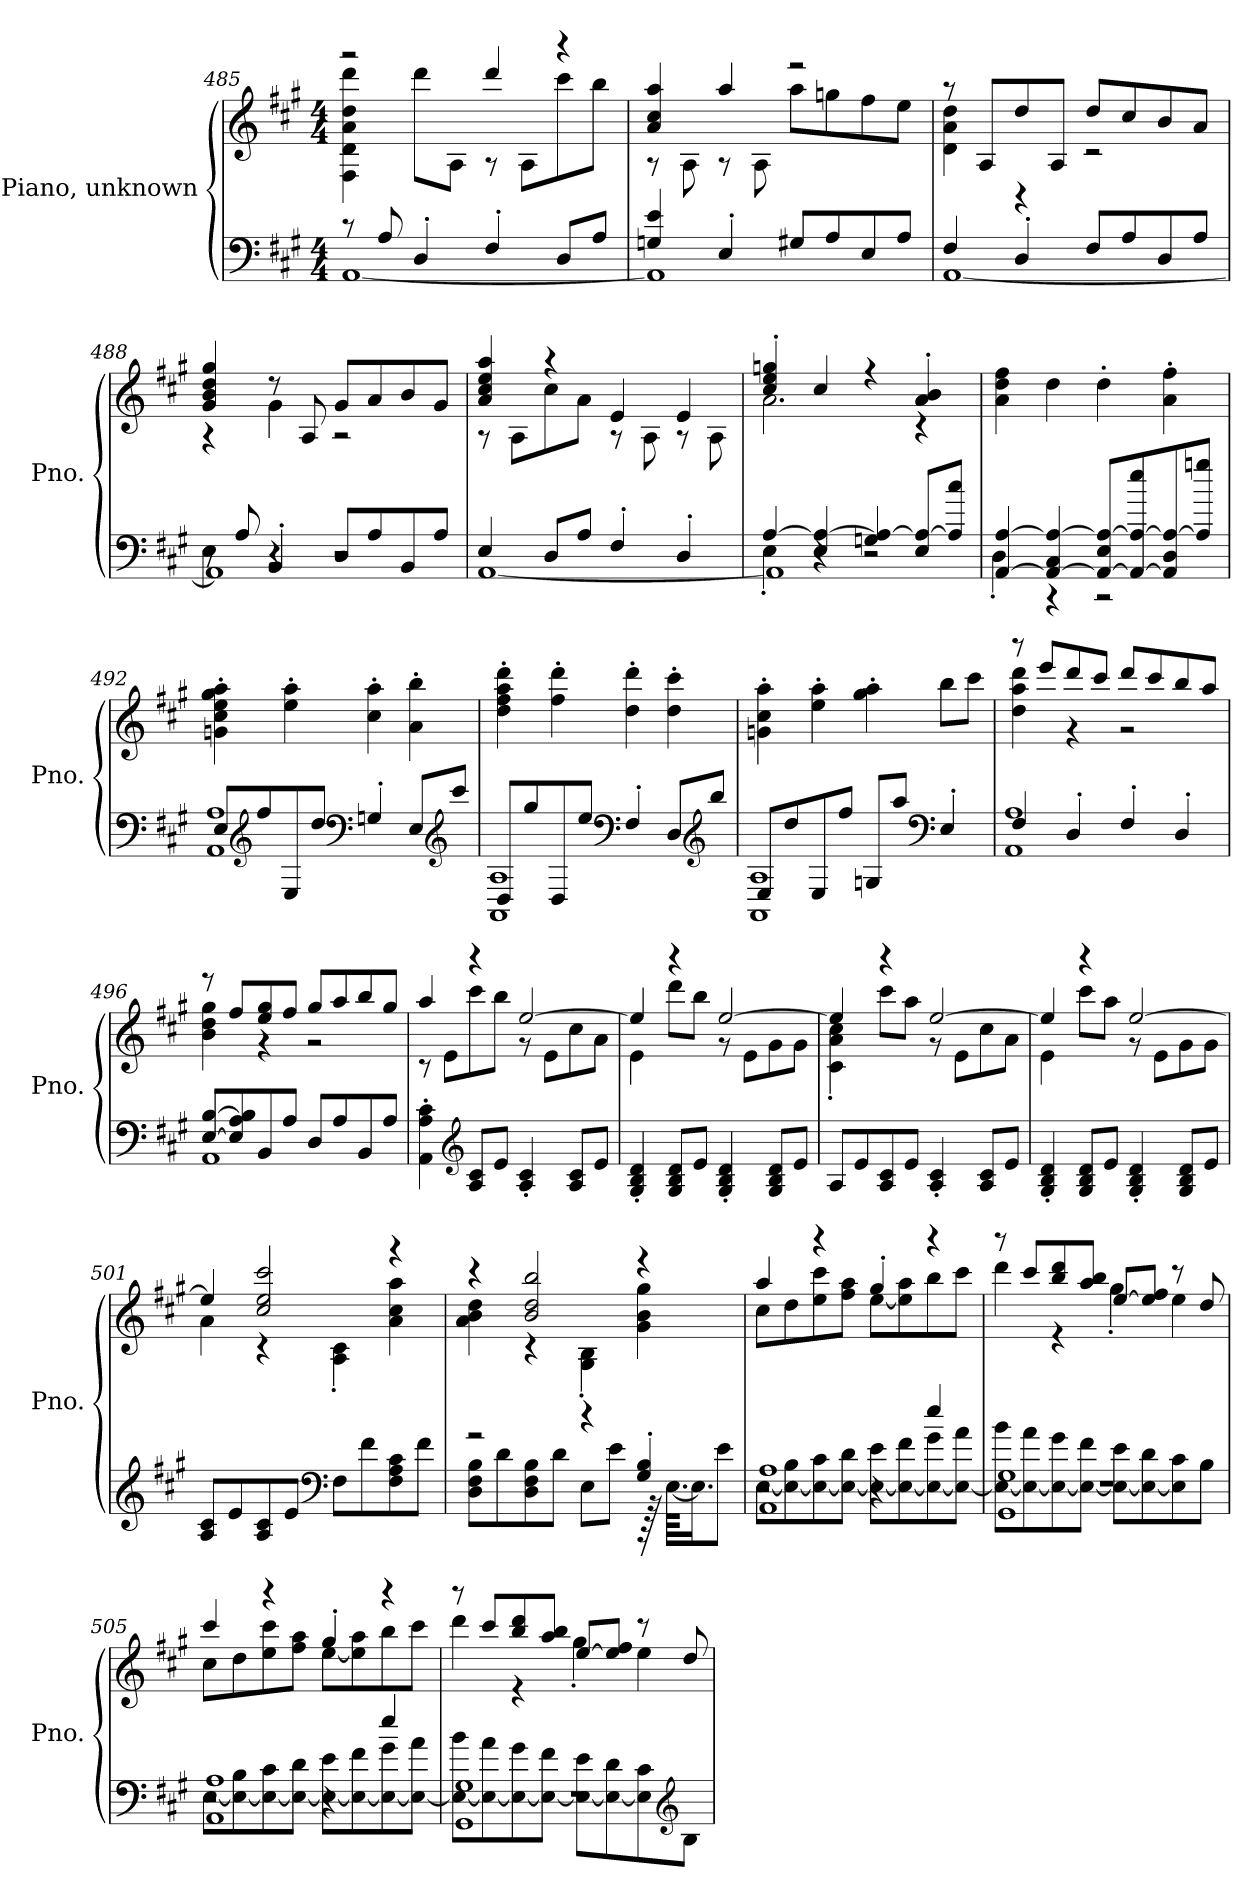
**kern	**kern
*part1	*part1
*staff2	*staff1
*I"Piano, unknown	*
*I'Pno.	*
*clefF4	*clefG2
*k[f#c#g#]	*k[f#c#g#]
*M4/4	*M4/4
=485	=485
*^	*^
8r	[1AA	2r	4F#\ 4d\ 4a\ 4dd\ 4ddd\
8A/	.	.	.
4D'/	.	.	8ddd\L
.	.	.	8A\J
4F#'/	.	4ddd/	8r
.	.	.	8A\L
8D/L	.	4r	8ccc#\
8A/J	.	.	8bb\J
!!LO:LB:g=z	!!
=486	=486	=486	=486
4Gn/ 4e/	1AA]	4a/ 4cc#/ 4aa/	8r
.	.	.	8A\
4E'/	.	4aa/	8r
.	.	.	8A\
8G#X/L	.	2r	8aa\L
8A/	.	.	8ggn\
8E/	.	.	8ff#\
8A/J	.	.	8ee\J
=487	=487	=487	=487
4F#/	[1AA	8r	4d\ 4a\ 4dd\
.	.	8A/L	.
4D'/	.	8dd/	4r
.	.	8A/J	.
8F#/L	.	8dd/L	2r
8A/	.	8cc#/	.
8D/	.	8b/	.
8A/J	.	8a/J	.
=488	=488	=488	=488
*	*^	*	*
8r	4E\	1AA]	4g#/ 4b/ 4dd/ 4gg#/	4r
8A/	.	.	.	.
4BB'/	4r	.	8r	4g#\
.	.	.	8A/	.
8D/L	2r	.	8g#/L	2r
8A/	.	.	8a/	.
8BB/	.	.	8b/	.
8A/J	.	.	8g#/J	.
*	*v	*v	*	*
=489	=489	=489	=489
4E/	[1AA	4a/ 4cc#/ 4ee/ 4aa/	8r
.	.	.	8A\L
8D/L	.	4r	8cc#\
8A/J	.	.	8a\J
4F#'/	.	4e/	8r
.	.	.	8A\
4D'/	.	4e/	8r
.	.	.	8A\
!!LO:LB:g=z	!!
=490	=490	=490	=490
*	*^	*	*
[4A/	4E'\	1AA]	4cc#/' 4ee/' 4ggn/'	2.a\
4E/ 4A/_	4r	.	4cc#/	.
4Gn/ 4A/_	2r	.	4r	.
8E/ 8A/_L	.	.	4a/' 4b/'	4r
8A/] 8cc#/J	.	.	.	.
*	*v	*v	*	*
*	*	*v	*v
=491	=491	=491
[4AA/ [4A/	4D'\	4a\ 4dd\ 4ff#\
4AA/_ 4C#/ 4A/_	4r	4dd\
8AA/_ 8E/ 8A/_L	2r	4dd'\
8AA/_ 8A/_ 8ee/	.	.
8AA/] 8D/ 8A/_	.	4a\' 4ff#\'
8A/] 8ggn/J	.	.
=492	=492	=492
8E/L	1AA 1A	4gn\' 4cc#\' 4ee\' 4gg#\' 4aa\'
*clefG2	*	*
8ff#/	.	.
8E/	.	4ee\' 4aa\'
8dd/J	.	.
*clefF4	*	*
4Gn'/	.	4cc#\' 4aa\'
8E/L	.	4a\' 4bb\'
*clefG2	*	*
8ccc#/J	.	.
!!LO:LB:g=z
=493	=493	=493
8D/L	1AA 1A	4dd\' 4ff#\' 4aa\' 4ddd\'
8gg#/	.	.
8D/	.	4ff#\' 4ddd\'
8ee/J	.	.
*clefF4	*	*
4F#'/	.	4dd\' 4ddd\'
8D/L	.	4dd\' 4ccc#\'
*clefG2	*	*
8bb/J	.	.
=494	=494	=494
8E/L	1AA 1A	4gn\' 4cc#\' 4aa\'
8dd/	.	.
8E/	.	4ee\' 4aa\'
8ff#/J	.	.
8Gn/L	.	4gg#\' 4aa\'
8aa/J	.	.
*clefF4	*	*
4E'/	.	8bb\L
.	.	8ccc#\J
=495	=495	=495
*	*	*^
4F#/	1AA 1A	8r	4dd\ 4aa\ 4ddd\
.	.	8eee/L	.
4D'/	.	8ddd/	4r
.	.	8ccc#/J	.
4F#'/	.	8ddd/L	2r
.	.	8ccc#/	.
4D'/	.	8bb/	.
.	.	8aa/J	.
!!LO:LB:g=z	!!
=496	=496	=496	=496
[8E/ [8B/L	1AA	8r	4b\ 4dd\ 4gg#\
8E/] 8A/ 8B/]	.	8ff#/L	.
8BB/	.	8ee/ 8gg#/	4r
8A/J	.	8ff#/J	.
8D/L	.	8gg#/L	2r
8A/	.	8aa/	.
8BB/	.	8bb/	.
8A/J	.	8gg#/J	.
*v	*v	*	*
=497	=497	=497
4AA\' 4A\' 4c#\'	4aa/	8r
.	.	8e\L
*clefG2	*	*
8A/ 8c#/L	4r	8ccc#\
8e/J	.	8bb\J
4A/' 4c#/'	[2ee/	8r
.	.	8e\L
8A/ 8c#/L	.	8cc#\
8e/J	.	8a\J
=498	=498	=498
4G#/' 4B/' 4d/'	4ee/]	4e\
8G#/ 8B/ 8d/L	4r	8ddd\L
8e/J	.	8bb\J
4G#/' 4B/' 4d/'	[2ee/	8r
.	.	8e\L
8G#/ 8B/ 8d/L	.	8g#\
8e/J	.	8g#\J
=499	=499	=499
8A/L	4ee/]	4c#\' 4a\' 4cc#\'
8e/	.	.
8A/ 8c#/	4r	8ccc#\L
8e/J	.	8aa\J
4A/' 4c#/'	[2ee/	8r
.	.	8e\L
8A/ 8c#/L	.	8cc#\
8e/J	.	8a\J
!!LO:PB:g=z	!!
=500	=500	=500
4G#/' 4B/' 4d/'	4ee/]	4e\
8G#/ 8B/ 8d/L	4r	8ccc#\L
8e/J	.	8aa\J
4G#/' 4B/' 4d/'	[2ee/	8r
.	.	8e\L
8G#/ 8B/ 8d/L	.	8g#\
8e/J	.	8g#\J
=501	=501	=501
8A/ 8c#/L	4ee/]	4a\
8e/	.	.
8A/ 8c#/	2cc#/ 2ee/ 2ccc#/	4r
8e/J	.	.
*clefF4	*	*
8F#\L	.	4A\' 4c#\'
8f#\	.	.
8F#\ 8A\ 8c#\	4r	4a\ 4cc#\ 4aa\
8f#\J	.	.
=502	=502	=502
*^	*	*
2r	8D\ 8F#\ 8B\L	4r	4a\ 4b\ 4dd\
.	8d\	.	.
.	8D\ 8F#\ 8B\	2b/ 2dd/ 2bb/	4r
.	8d\J	.	.
4r	8E\L	.	4G#\' 4B\'
.	8e\J	.	.
4G#/' 4B/'	128r	4r	4g#\ 4b\ 4gg#\
.	[64.E\KKLL	.	.
.	16.E\J]	.	.
.	8e\J	.	.
!!LO:LB:g=z	!!
=503	=503	=503	=503
*	*^	*	*
2r	[8E\L	1AA 1A	4aa/	8cc#\L
.	8E\_ 8B\	.	.	8dd\
.	8E\_ 8c#\	.	4r	8ee\ 8ccc#\
.	8E\_ 8d\J	.	.	8ff#\ 8aa\J
4r	8E\_ 8e\L	.	4gg#'/	[8ee\L
.	8E\_ 8f#\	.	.	8ee\] 8aa\
4ee/	8E\_ 8g#\	.	4r	8bb\
.	8E\_ 8a\J	.	.	8ccc#\J
=504	=504	=504	=504	=504
1r	8E\_ 8b\L	1GG# 1G#	8r	4ddd\
.	8E\_ 8a\	.	8ccc#/L	.
.	8E\_ 8g#\	.	8bb/ 8ddd/	4r
.	8E\_ 8f#\J	.	8aa/ 8bb/J	.
.	8E\_ 8e\L	.	[8ee/L	4gg#'\
.	8E\_ 8d\	.	8ee/] 8ff#/J	.
.	8E\] 8c#\	.	8r	4ee\
.	8B\J	.	8dd/	.
=505	=505	=505	=505	=505
2r	[8E\L	1AA 1A	4ccc#/	8cc#\L
.	8E\_ 8B\	.	.	8dd\
.	8E\_ 8c#\	.	4r	8ee\ 8ccc#\
.	8E\_ 8d\J	.	.	8ff#\ 8aa\J
4r	8E\_ 8e\L	.	4gg#'/	[8ee\L
.	8E\_ 8f#\	.	.	8ee\] 8aa\
4ee/	8E\_ 8g#\	.	4r	8bb\
.	8E\_ 8a\J	.	.	8ccc#\J
!!LO:LB:g=z	!!
=506	=506	=506	=506	=506
1r	8E\_ 8b\L	1GG# 1G#	8r	4ddd\
.	8E\_ 8a\	.	8ccc#/L	.
.	8E\_ 8g#\	.	8bb/ 8ddd/	4r
.	8E\_ 8f#\J	.	8aa/ 8bb/J	.
.	8E\_ 8e\L	.	[8ee/L	4gg#'\
.	8E\_ 8d\	.	8ee/] 8ff#/J	.
.	8E\] 8c#\	.	8r	4ee\
*clefG2	*	*	*	*
.	8B\J	.	8dd/	.
*v	*v	*v	*	*
*	*v	*v
=	=
*-	*-
